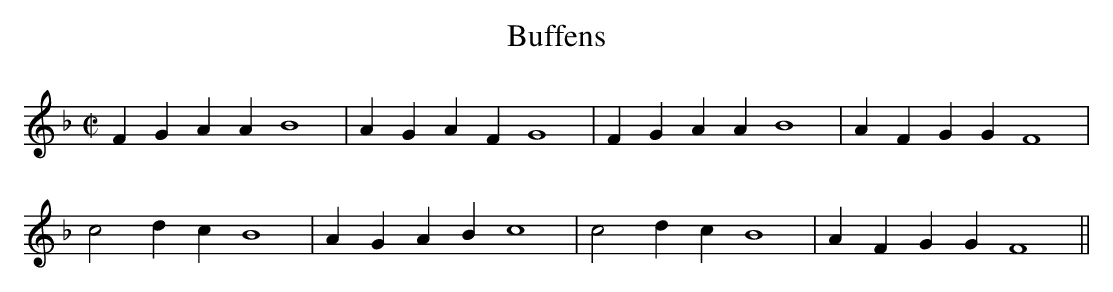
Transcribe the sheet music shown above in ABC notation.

X:1
T:Buffens
M:C|
L:1/4
K:F
FG AA B4 | AGAF G4 | FG AA B4 | AF GG F4 |
c2 dc B4 | AG AB c4 | c2dc B4 | AF GG F4 ||
